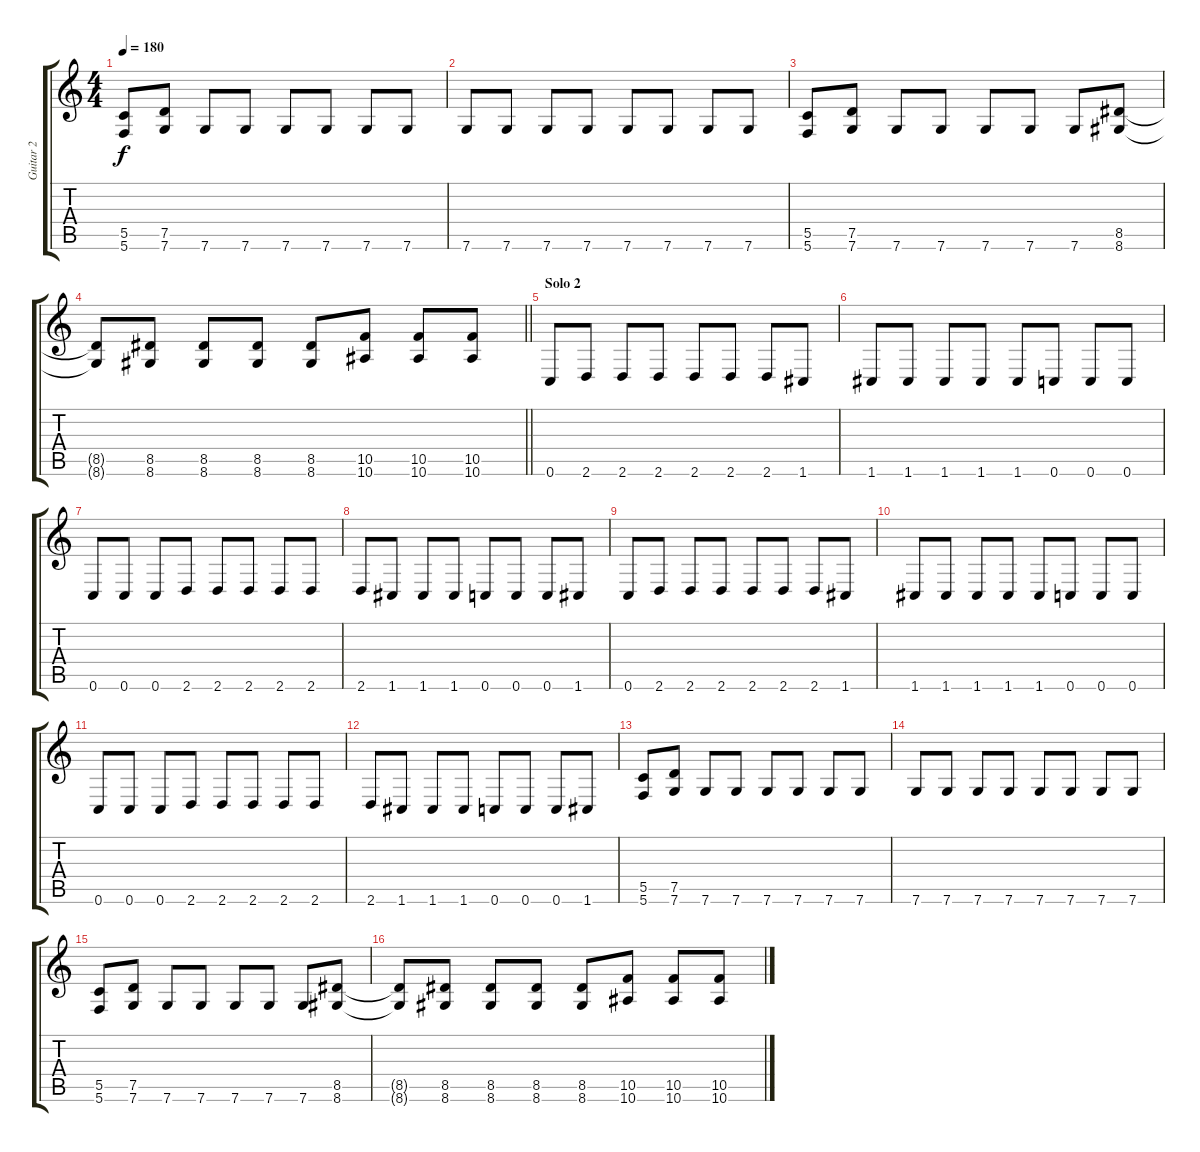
\track ("Guitar 2" "Guitar 2") {instrument distortionguitar}
\staff {score tabs}
\tuning (D4 A3 F3 C3 G2 C2) {hide}
\ts (4 4)
\tempo 180
\clef g2
\ks c
(5.5 5.6).8{dy f} (7.5 7.6).8 7.6.8 7.6.8 7.6.8 7.6.8 7.6.8 7.6.8 |
7.6.8 7.6.8 7.6.8 7.6.8 7.6.8 7.6.8 7.6.8 7.6.8 |
(5.5 5.6).8 (7.5 7.6).8 7.6.8 7.6.8 7.6.8 7.6.8 7.6.8 (8.5 8.6).8 |
\barLineRight lightlight
(8.5{t} 8.6{t}).8 (8.5 8.6).8 (8.5 8.6).8 (8.5 8.6).8 (8.5 8.6).8 (10.5 10.6).8 (10.5 10.6).8 (10.5 10.6).8 |
\section ("" "Solo 2")
0.6.8 2.6.8 2.6.8 2.6.8 2.6.8 2.6.8 2.6.8 1.6.8 |
1.6.8 1.6.8 1.6.8 1.6.8 1.6.8 0.6.8 0.6.8 0.6.8 |
0.6.8 0.6.8 0.6.8 2.6.8 2.6.8 2.6.8 2.6.8 2.6.8 |
2.6.8 1.6.8 1.6.8 1.6.8 0.6.8 0.6.8 0.6.8 1.6.8 |
0.6.8 2.6.8 2.6.8 2.6.8 2.6.8 2.6.8 2.6.8 1.6.8 |
1.6.8 1.6.8 1.6.8 1.6.8 1.6.8 0.6.8 0.6.8 0.6.8 |
0.6.8 0.6.8 0.6.8 2.6.8 2.6.8 2.6.8 2.6.8 2.6.8 |
2.6.8 1.6.8 1.6.8 1.6.8 0.6.8 0.6.8 0.6.8 1.6.8 |
(5.5 5.6).8 (7.5 7.6).8 7.6.8 7.6.8 7.6.8 7.6.8 7.6.8 7.6.8 |
7.6.8 7.6.8 7.6.8 7.6.8 7.6.8 7.6.8 7.6.8 7.6.8 |
(5.5 5.6).8 (7.5 7.6).8 7.6.8 7.6.8 7.6.8 7.6.8 7.6.8 (8.5 8.6).8 |
(8.5{t} 8.6{t}).8 (8.5 8.6).8 (8.5 8.6).8 (8.5 8.6).8 (8.5 8.6).8 (10.5 10.6).8 (10.5 10.6).8 (10.5 10.6).8
